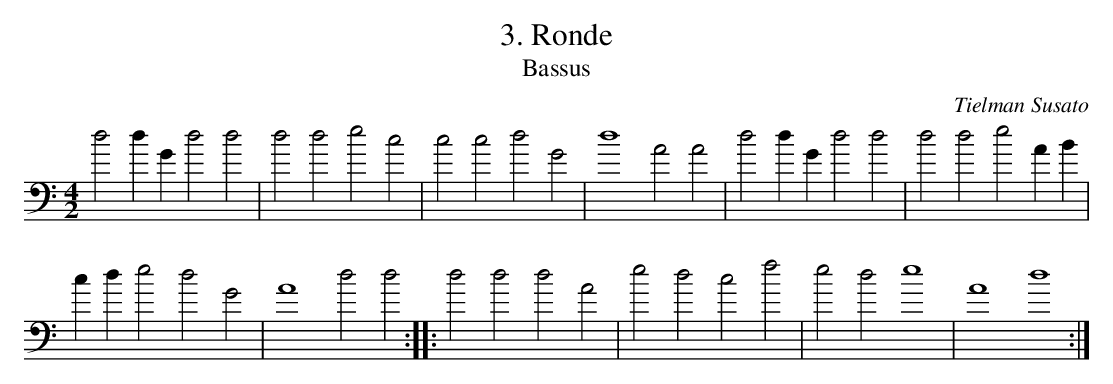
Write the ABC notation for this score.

X:1
T:3. Ronde
C:Tielman Susato
M:4/2
L:1/2
T:Bassus
K:C bass
dd/2G/2dd|ddec|ccdG|d2AA|dd/2G/2dd|ddeA/2B/2|
c/2d/2edG|A2dd::dddA|edcf|ede2|A2d2:|
